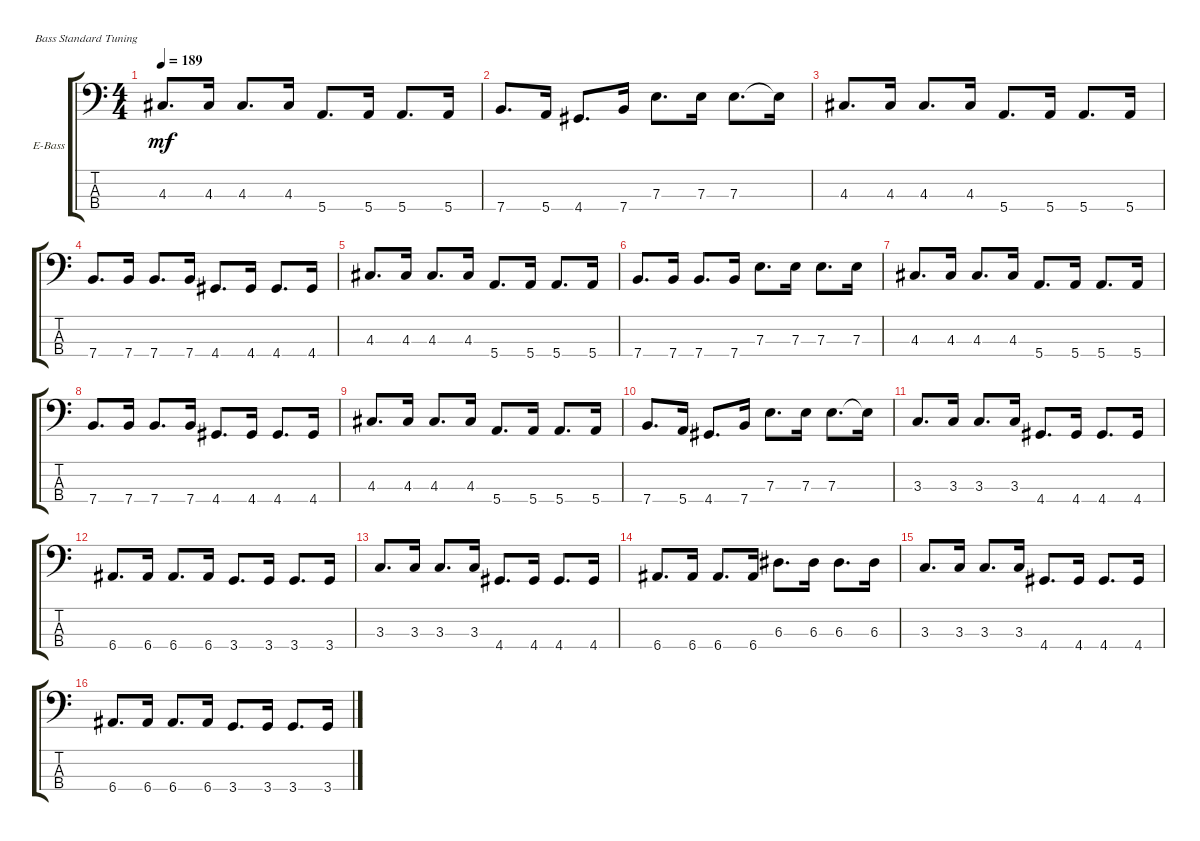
\defaultSystemsLayout 4
\bracketExtendMode groupsimilarinstruments
\firstSystemTrackNameOrientation horizontal
\otherSystemsTrackNameOrientation horizontal
\track ("Electric Bass" "E-Bass") {instrument electricbassfinger}
\staff {score tabs}
\tuning (G2 D2 A1 E1)
\ts (4 4)
\tempo 189
\clef f4
\scale
0.333333
\ks c
4.3.8{d dy mf} 4.3.16 4.3.8{d} 4.3.16 5.4.8{d} 5.4.16 5.4.8{d} 5.4.16 |
\scale
0.333333 7.4.8{d} 5.4.16 4.4.8{d} 7.4.16 7.3.8{d} 7.3.16 7.3.8{d} 7.3{t}.16 |
\scale
0.333333 4.3.8{d} 4.3.16 4.3.8{d} 4.3.16 5.4.8{d} 5.4.16 5.4.8{d} 5.4.16 |
\scale
0.333333 7.4.8{d} 7.4.16 7.4.8{d} 7.4.16 4.4.8{d} 4.4.16 4.4.8{d} 4.4.16 |
\scale
0.333333 4.3.8{d} 4.3.16 4.3.8{d} 4.3.16 5.4.8{d} 5.4.16 5.4.8{d} 5.4.16 |
\scale
0.333333 7.4.8{d} 7.4.16 7.4.8{d} 7.4.16 7.3.8{d} 7.3.16 7.3.8{d} 7.3.16 |
\scale
0.333333 4.3.8{d} 4.3.16 4.3.8{d} 4.3.16 5.4.8{d} 5.4.16 5.4.8{d} 5.4.16 |
\scale
0.333333 7.4.8{d} 7.4.16 7.4.8{d} 7.4.16 4.4.8{d} 4.4.16 4.4.8{d} 4.4.16 |
\scale
0.333333 4.3.8{d} 4.3.16 4.3.8{d} 4.3.16 5.4.8{d} 5.4.16 5.4.8{d} 5.4.16 |
\scale
0.333333 7.4.8{d} 5.4.16 4.4.8{d} 7.4.16 7.3.8{d} 7.3.16 7.3.8{d} 7.3{t}.16 |
\scale
0.333333 3.3.8{d} 3.3.16 3.3.8{d} 3.3.16 4.4.8{d} 4.4.16 4.4.8{d} 4.4.16 |
\scale
0.333333 6.4.8{d} 6.4.16 6.4.8{d} 6.4.16 3.4.8{d} 3.4.16 3.4.8{d} 3.4.16 |
\scale
0.333333 3.3.8{d} 3.3.16 3.3.8{d} 3.3.16 4.4.8{d} 4.4.16 4.4.8{d} 4.4.16 |
\scale
0.333333 6.4.8{d} 6.4.16 6.4.8{d} 6.4.16 6.3.8{d} 6.3.16 6.3.8{d} 6.3.16 |
\scale
0.333333 3.3.8{d} 3.3.16 3.3.8{d} 3.3.16 4.4.8{d} 4.4.16 4.4.8{d} 4.4.16 |
\scale
0.333333 6.4.8{d} 6.4.16 6.4.8{d} 6.4.16 3.4.8{d} 3.4.16 3.4.8{d} 3.4.16
